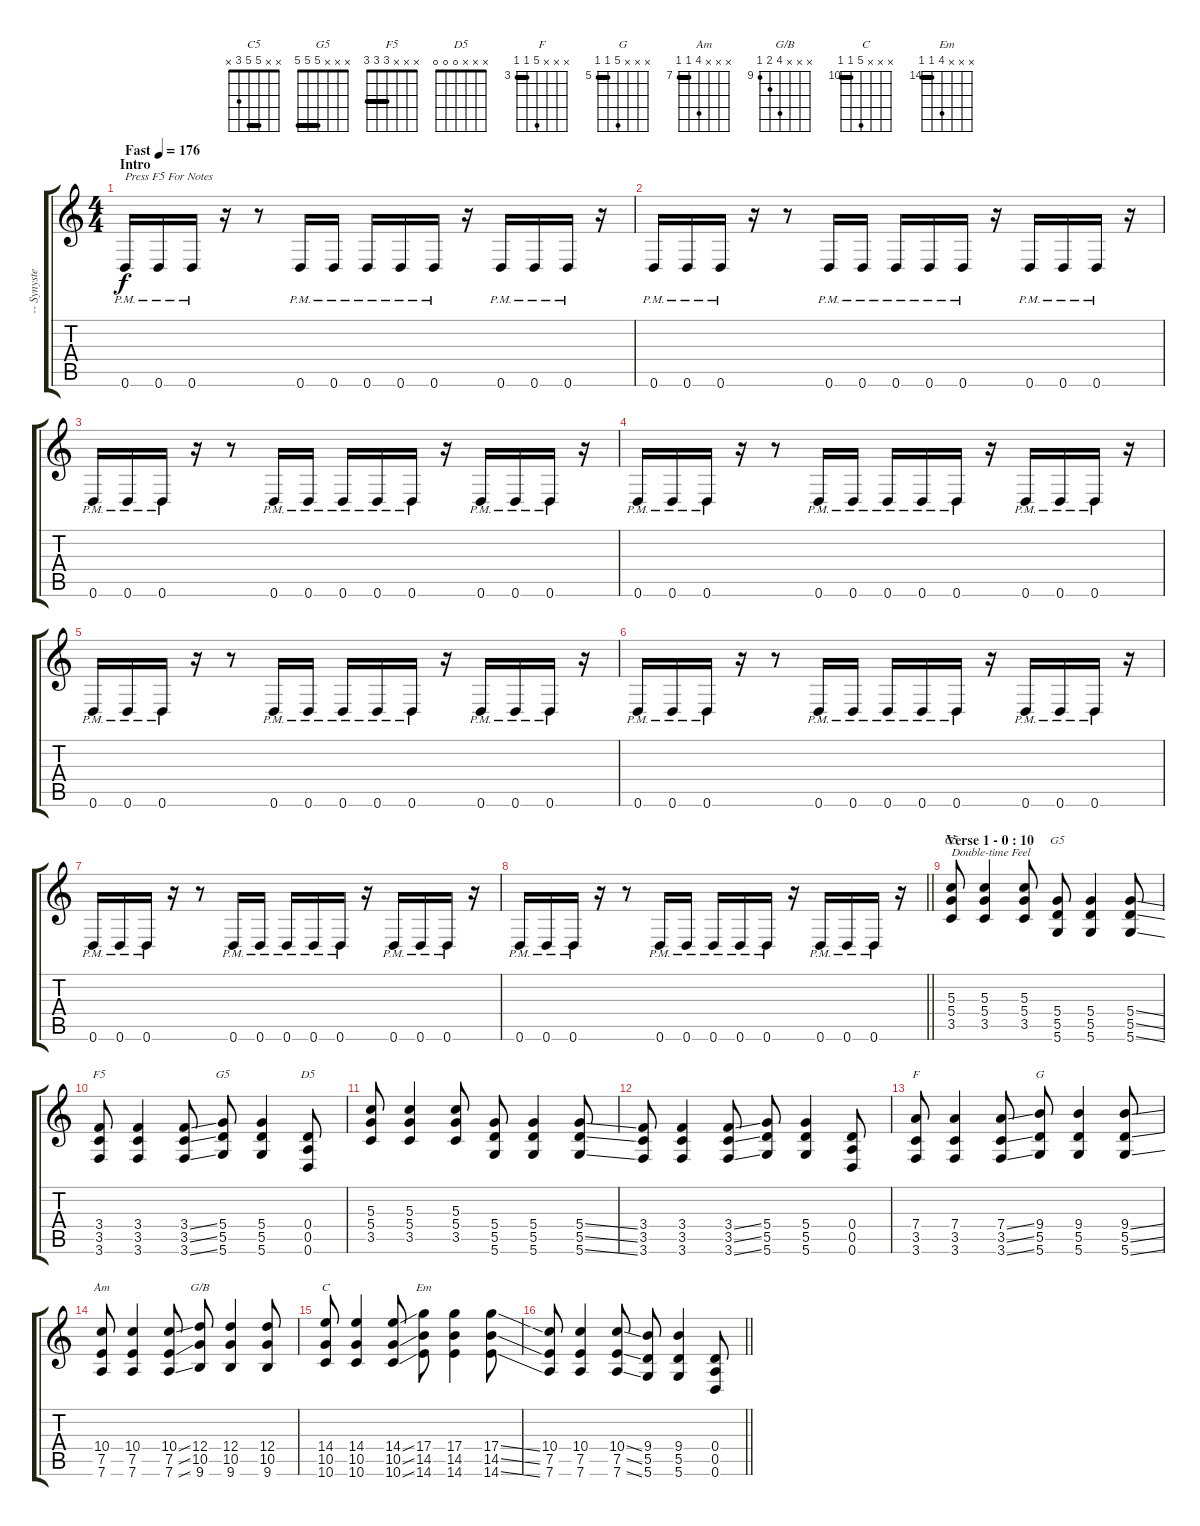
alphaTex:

\track ("-- Synyster Gates - Rhythm" "-- Synyste") {instrument overdrivenguitar}
\staff {score tabs}
\tuning (E4 B3 G3 D3 A2 D2) {hide}
\chord ("C5" x x 5 5 3 x) {barre 5}
\chord ("G5" x x x 5 5 5) {firstfret 5 barre 5}
\chord ("F5" x x x 3 3 3) {barre 3}
\chord ("G5" x x x 5 5 5) {barre 5}
\chord ("D5" x x x 0 0 0)
\chord ("F" x x x 7 3 3) {firstfret 3 barre 3}
\chord ("G" x x x 9 5 5) {firstfret 5 barre 5}
\chord ("Am" x x x 10 7 7) {firstfret 7 barre 7}
\chord ("G/B" x x x 12 10 9) {firstfret 9}
\chord ("C" x x x 14 10 10) {firstfret 10 barre 10}
\chord ("Em" x x x 17 14 14) {firstfret 14 barre 14}
\ts (4 4)
\section ("" "Intro")
\tempo (176 "Fast")
\clef g2
\ks c
0.6{pm}.16{txt "Press F5 For Notes" dy f instrument overdrivenguitar} 0.6{pm}.16 0.6{pm}.16 r.16 r.8 0.6{pm}.16 0.6{pm}.16 0.6{pm}.16 0.6{pm}.16 0.6{pm}.16 r.16 0.6{pm}.16 0.6{pm}.16 0.6{pm}.16 r.16 |
0.6{pm}.16 0.6{pm}.16 0.6{pm}.16 r.16 r.8 0.6{pm}.16 0.6{pm}.16 0.6{pm}.16 0.6{pm}.16 0.6{pm}.16 r.16 0.6{pm}.16 0.6{pm}.16 0.6{pm}.16 r.16 |
0.6{pm}.16 0.6{pm}.16 0.6{pm}.16 r.16 r.8 0.6{pm}.16 0.6{pm}.16 0.6{pm}.16 0.6{pm}.16 0.6{pm}.16 r.16 0.6{pm}.16 0.6{pm}.16 0.6{pm}.16 r.16 |
0.6{pm}.16 0.6{pm}.16 0.6{pm}.16 r.16 r.8 0.6{pm}.16 0.6{pm}.16 0.6{pm}.16 0.6{pm}.16 0.6{pm}.16 r.16 0.6{pm}.16 0.6{pm}.16 0.6{pm}.16 r.16 |
0.6{pm}.16 0.6{pm}.16 0.6{pm}.16 r.16 r.8 0.6{pm}.16 0.6{pm}.16 0.6{pm}.16 0.6{pm}.16 0.6{pm}.16 r.16 0.6{pm}.16 0.6{pm}.16 0.6{pm}.16 r.16 |
0.6{pm}.16 0.6{pm}.16 0.6{pm}.16 r.16 r.8 0.6{pm}.16 0.6{pm}.16 0.6{pm}.16 0.6{pm}.16 0.6{pm}.16 r.16 0.6{pm}.16 0.6{pm}.16 0.6{pm}.16 r.16 |
0.6{pm}.16 0.6{pm}.16 0.6{pm}.16 r.16 r.8 0.6{pm}.16 0.6{pm}.16 0.6{pm}.16 0.6{pm}.16 0.6{pm}.16 r.16 0.6{pm}.16 0.6{pm}.16 0.6{pm}.16 r.16 |
\barLineRight lightlight
0.6{pm}.16 0.6{pm}.16 0.6{pm}.16 r.16 r.8 0.6{pm}.16 0.6{pm}.16 0.6{pm}.16 0.6{pm}.16 0.6{pm}.16 r.16 0.6{pm}.16 0.6{pm}.16 0.6{pm}.16 r.16 |
\section ("" "Verse 1 - 0 : 10")
(5.3 5.4 3.5).8{ch "C5" txt "Double-time Feel"} (5.3 5.4 3.5).4 (5.3 5.4 3.5).8 (5.4 5.5 5.6).8{ch "G5"} (5.4 5.5 5.6).4 (5.4{ss} 5.5{ss} 5.6{ss}).8 |
(3.4 3.5 3.6).8{ch "F5"} (3.4 3.5 3.6).4 (3.4{ss} 3.5{ss} 3.6{ss}).8 (5.4 5.5 5.6).8{ch "G5"} (5.4 5.5 5.6).4 (0.4 0.5 0.6).8{ch "D5"} |
(5.3 5.4 3.5).8 (5.3 5.4 3.5).4 (5.3 5.4 3.5).8 (5.4 5.5 5.6).8 (5.4 5.5 5.6).4 (5.4{ss} 5.5{ss} 5.6{ss}).8 |
(3.4 3.5 3.6).8 (3.4 3.5 3.6).4 (3.4{ss} 3.5{ss} 3.6{ss}).8 (5.4 5.5 5.6).8 (5.4 5.5 5.6).4 (0.4 0.5 0.6).8 |
(7.4 3.5 3.6).8{ch "F"} (7.4 3.5 3.6).4 (7.4{ss} 3.5{ss} 3.6{ss}).8 (9.4 5.5 5.6).8{ch "G"} (9.4 5.5 5.6).4 (9.4{ss} 5.5{ss} 5.6{ss}).8 |
(10.4 7.5 7.6).8{ch "Am"} (10.4 7.5 7.6).4 (10.4{ss} 7.5{ss} 7.6{ss}).8 (12.4 10.5 9.6).8{ch "G/B"} (12.4 10.5 9.6).4 (12.4 10.5 9.6).8 |
(14.4 10.5 10.6).8{ch "C"} (14.4 10.5 10.6).4 (14.4{ss} 10.5{ss} 10.6{ss}).8 (17.4 14.5 14.6).8{ch "Em"} (17.4 14.5 14.6).4 (17.4{ss} 14.5{ss} 14.6{ss}).8 |
\barLineRight lightlight
(10.4 7.5 7.6).8 (10.4 7.5 7.6).4 (10.4{ss} 7.5{ss} 7.6{ss}).8 (9.4 5.5 5.6).8 (9.4 5.5 5.6).4 (0.4 0.5 0.6).8
